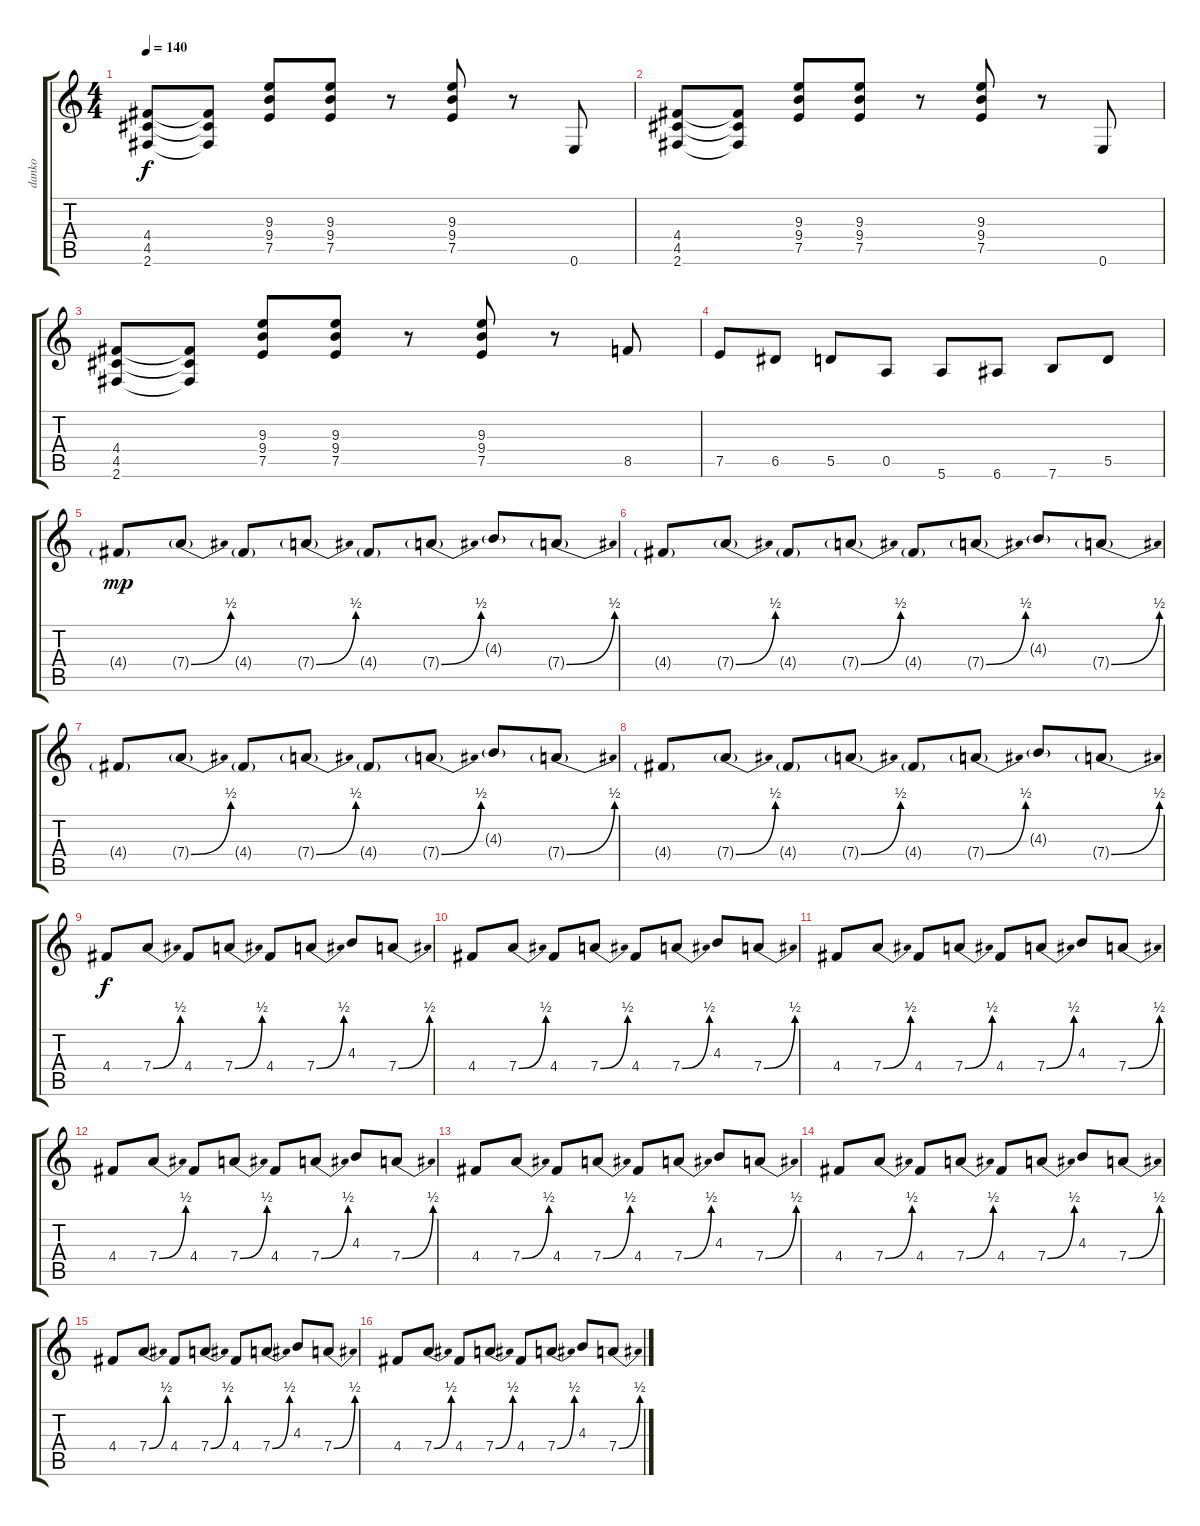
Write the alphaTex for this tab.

\track ("danko" "danko") {instrument overdrivenguitar}
\staff {score tabs}
\tuning (E4 B3 G3 D3 A2 E2) {hide}
\ts (4 4)
\tempo 140
\clef g2
\ks c
(4.4 4.5 2.6).8{dy f} (4.4{t} 4.5{t} 2.6{t}).8 (9.3 9.4 7.5).8 (9.3 9.4 7.5).8 r.8 (9.3 9.4 7.5).8 r.8 0.6.8 |
(4.4 4.5 2.6).8 (4.4{t} 4.5{t} 2.6{t}).8 (9.3 9.4 7.5).8 (9.3 9.4 7.5).8 r.8 (9.3 9.4 7.5).8 r.8 0.6.8 |
(4.4 4.5 2.6).8 (4.4{t} 4.5{t} 2.6{t}).8 (9.3 9.4 7.5).8 (9.3 9.4 7.5).8 r.8 (9.3 9.4 7.5).8 r.8 8.5.8 |
7.5.8 6.5.8 5.5.8 0.5.8 5.6.8 6.6.8 7.6.8 5.5.8 |
4.4{g}.8{dy mp} 7.4{be (bend 0 0 60 2) g}.8 4.4{g}.8 7.4{be (bend 0 0 60 2) g}.8 4.4{g}.8 7.4{be (bend 0 0 60 2) g}.8 4.3{g}.8 7.4{be (bend 0 0 60 2) g}.8 |
4.4{g}.8 7.4{be (bend 0 0 60 2) g}.8 4.4{g}.8 7.4{be (bend 0 0 60 2) g}.8 4.4{g}.8 7.4{be (bend 0 0 60 2) g}.8 4.3{g}.8 7.4{be (bend 0 0 60 2) g}.8 |
4.4{g}.8 7.4{be (bend 0 0 60 2) g}.8 4.4{g}.8 7.4{be (bend 0 0 60 2) g}.8 4.4{g}.8 7.4{be (bend 0 0 60 2) g}.8 4.3{g}.8 7.4{be (bend 0 0 60 2) g}.8 |
4.4{g}.8 7.4{be (bend 0 0 60 2) g}.8 4.4{g}.8 7.4{be (bend 0 0 60 2) g}.8 4.4{g}.8 7.4{be (bend 0 0 60 2) g}.8 4.3{g}.8 7.4{be (bend 0 0 60 2) g}.8 |
4.4.8{dy f} 7.4{be (bend 0 0 60 2)}.8 4.4.8 7.4{be (bend 0 0 60 2)}.8 4.4.8 7.4{be (bend 0 0 60 2)}.8 4.3.8 7.4{be (bend 0 0 60 2)}.8 |
4.4.8 7.4{be (bend 0 0 60 2)}.8 4.4.8 7.4{be (bend 0 0 60 2)}.8 4.4.8 7.4{be (bend 0 0 60 2)}.8 4.3.8 7.4{be (bend 0 0 60 2)}.8 |
4.4.8 7.4{be (bend 0 0 60 2)}.8 4.4.8 7.4{be (bend 0 0 60 2)}.8 4.4.8 7.4{be (bend 0 0 60 2)}.8 4.3.8 7.4{be (bend 0 0 60 2)}.8 |
4.4.8 7.4{be (bend 0 0 60 2)}.8 4.4.8 7.4{be (bend 0 0 60 2)}.8 4.4.8 7.4{be (bend 0 0 60 2)}.8 4.3.8 7.4{be (bend 0 0 60 2)}.8 |
4.4.8 7.4{be (bend 0 0 60 2)}.8 4.4.8 7.4{be (bend 0 0 60 2)}.8 4.4.8 7.4{be (bend 0 0 60 2)}.8 4.3.8 7.4{be (bend 0 0 60 2)}.8 |
4.4.8 7.4{be (bend 0 0 60 2)}.8 4.4.8 7.4{be (bend 0 0 60 2)}.8 4.4.8 7.4{be (bend 0 0 60 2)}.8 4.3.8 7.4{be (bend 0 0 60 2)}.8 |
4.4.8 7.4{be (bend 0 0 60 2)}.8 4.4.8 7.4{be (bend 0 0 60 2)}.8 4.4.8 7.4{be (bend 0 0 60 2)}.8 4.3.8 7.4{be (bend 0 0 60 2)}.8 |
4.4.8 7.4{be (bend 0 0 60 2)}.8 4.4.8 7.4{be (bend 0 0 60 2)}.8 4.4.8 7.4{be (bend 0 0 60 2)}.8 4.3.8 7.4{be (bend 0 0 60 2)}.8
